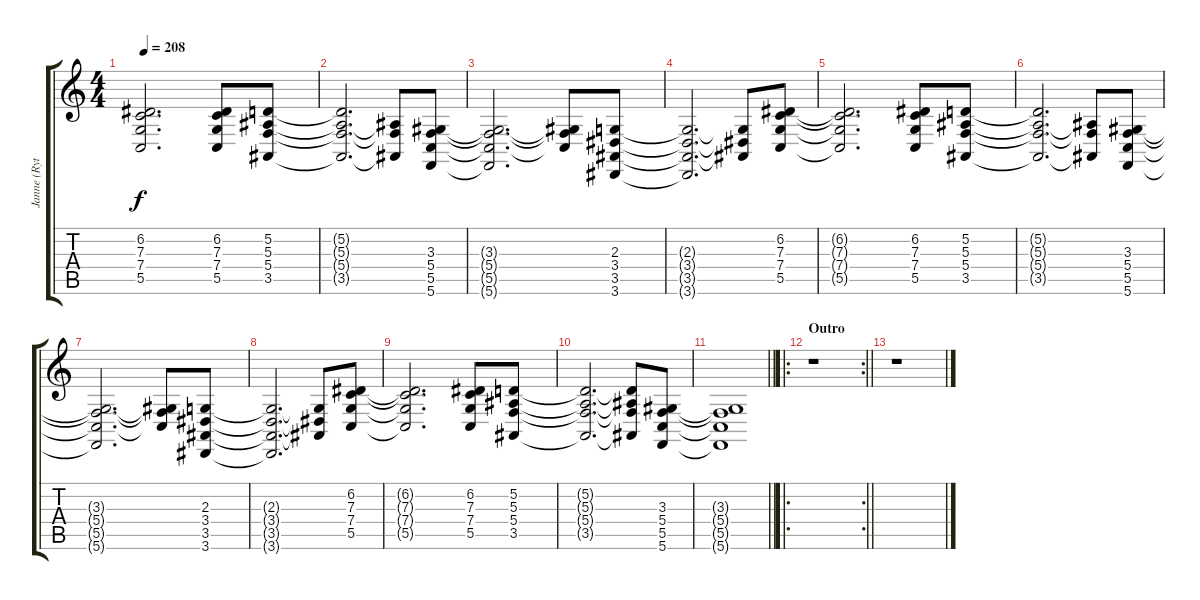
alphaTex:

\track ("Janne (Rythm)" "Janne (Ryt") {instrument stringensemble1}
\staff {score tabs}
\tuning (D4 A3 F3 C3 G2 C2) {hide}
\ts (4 4)
\tempo 208
\clef g2
\ks c
(6.2{t} 7.3{t} 7.4{t} 5.5{t}).2{d dy f} (6.2 7.3 7.4 5.5).8 (5.2 5.3 5.4 3.5).8 |
(5.2{t} 5.3{t} 5.4{t} 3.5{t}).2{d} (5.3{t} 5.4{t} 3.5{t}).8 (3.3 5.4 5.5 5.6).8 |
(3.3{t} 5.4{t} 5.5{t} 5.6{t}).2{d} (3.3{t} 5.4{t} 5.5{t}).8 (2.3 3.4 3.5 3.6).8 |
(2.3{t} 3.4{t} 3.5{t} 3.6{t}).2{d} (2.3{t} 3.4{t} 3.5{t}).8 (6.2 7.3 7.4 5.5).8 |
(6.2{t} 7.3{t} 7.4{t} 5.5{t}).2{d} (6.2 7.3 7.4 5.5).8 (5.2 5.3 5.4 3.5).8 |
(5.2{t} 5.3{t} 5.4{t} 3.5{t}).2{d} (5.3{t} 5.4{t} 3.5{t}).8 (3.3 5.4 5.5 5.6).8 |
(3.3{t} 5.4{t} 5.5{t} 5.6{t}).2{d} (3.3{t} 5.4{t} 5.5{t}).8 (2.3 3.4 3.5 3.6).8 |
(2.3{t} 3.4{t} 3.5{t} 3.6{t}).2{d} (2.3{t} 3.4{t} 3.5{t}).8 (6.2 7.3 7.4 5.5).8 |
(6.2{t} 7.3{t} 7.4{t} 5.5{t}).2{d} (6.2 7.3 7.4 5.5).8 (5.2 5.3 5.4 3.5).8 |
(5.2{t} 5.3{t} 5.4{t} 3.5{t}).2{d} (5.2{t} 5.3{t} 5.4{t} 3.5{t}).8 (3.3 5.4 5.5 5.6).8 |
\barLineRight lightlight
(3.3{t} 5.4{t} 5.5{t} 5.6{t}).1 |
\ro
\rc 2
\section ("" "Outro")
\barLineRight lightlight
r.1 |
r.1
